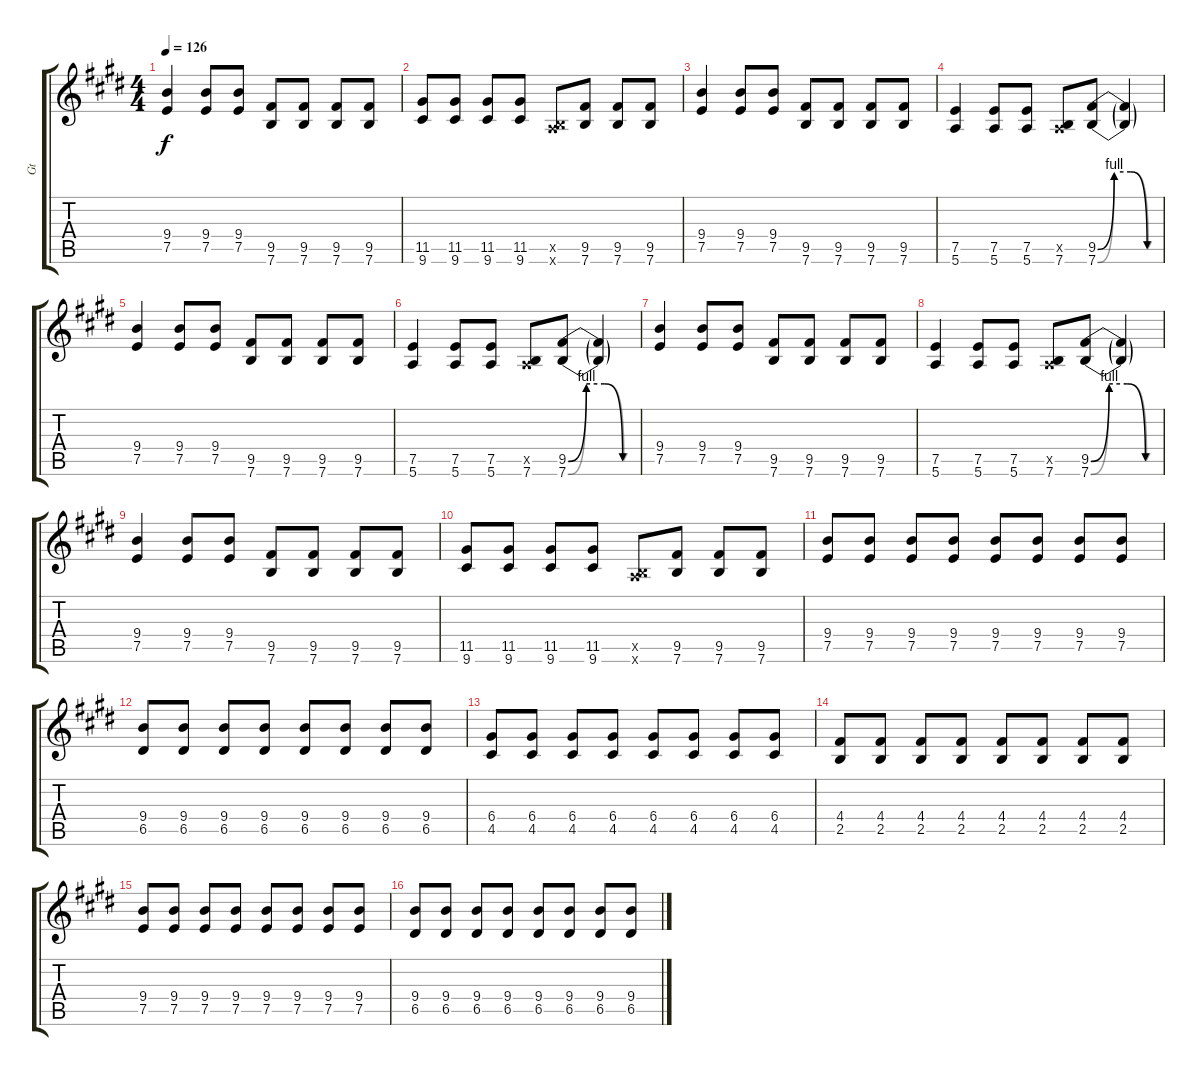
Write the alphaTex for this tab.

\track ("Gt" "Gt") {instrument electricguitarclean}
\staff {score tabs}
\tuning (E4 B3 G3 D3 A2 E2) {hide}
\ts (4 4)
\tempo 126
\clef g2
\ks e
(9.4 7.5).4{dy f} (9.4 7.5).8 (9.4 7.5).8 (9.5 7.6).8 (9.5 7.6).8 (9.5 7.6).8 (9.5 7.6).8 |
(11.5 9.6).8 (11.5 9.6).8 (11.5 9.6).8 (11.5 9.6).8 (0.5{x} 7.6{x}).8 (9.5 7.6).8 (9.5 7.6).8 (9.5 7.6).8 |
(9.4 7.5).4 (9.4 7.5).8 (9.4 7.5).8 (9.5 7.6).8 (9.5 7.6).8 (9.5 7.6).8 (9.5 7.6).8 |
(7.5 5.6).4 (7.5 5.6).8 (7.5 5.6).8 (0.5{x} 7.6).8 (9.5{be (custom 0 0 15 4 30 4 45 0 60 0)} 7.6{be (custom 0 0 15 4 30 4 46 0 60 0)}).8 (9.5{t} 7.6{t}).4 |
(9.4 7.5).4 (9.4 7.5).8 (9.4 7.5).8 (9.5 7.6).8 (9.5 7.6).8 (9.5 7.6).8 (9.5 7.6).8 |
(7.5 5.6).4 (7.5 5.6).8 (7.5 5.6).8 (0.5{x} 7.6).8 (9.5{be (custom 0 0 15 4 30 4 45 0 60 0)} 7.6{be (custom 0 0 15 4 30 4 46 0 60 0)}).8 (9.5{t} 7.6{t}).4 |
(9.4 7.5).4 (9.4 7.5).8 (9.4 7.5).8 (9.5 7.6).8 (9.5 7.6).8 (9.5 7.6).8 (9.5 7.6).8 |
(7.5 5.6).4 (7.5 5.6).8 (7.5 5.6).8 (0.5{x} 7.6).8 (9.5{be (custom 0 0 15 4 30 4 45 0 60 0)} 7.6{be (custom 0 0 15 4 30 4 46 0 60 0)}).8 (9.5{t} 7.6{t}).4 |
(9.4 7.5).4 (9.4 7.5).8 (9.4 7.5).8 (9.5 7.6).8 (9.5 7.6).8 (9.5 7.6).8 (9.5 7.6).8 |
(11.5 9.6).8 (11.5 9.6).8 (11.5 9.6).8 (11.5 9.6).8 (0.5{x} 7.6{x}).8 (9.5 7.6).8 (9.5 7.6).8 (9.5 7.6).8 |
(9.4 7.5).8 (9.4 7.5).8 (9.4 7.5).8 (9.4 7.5).8 (9.4 7.5).8 (9.4 7.5).8 (9.4 7.5).8 (9.4 7.5).8 |
(9.4 6.5).8 (9.4 6.5).8 (9.4 6.5).8 (9.4 6.5).8 (9.4 6.5).8 (9.4 6.5).8 (9.4 6.5).8 (9.4 6.5).8 |
(6.4 4.5).8 (6.4 4.5).8 (6.4 4.5).8 (6.4 4.5).8 (6.4 4.5).8 (6.4 4.5).8 (6.4 4.5).8 (6.4 4.5).8 |
(4.4 2.5).8 (4.4 2.5).8 (4.4 2.5).8 (4.4 2.5).8 (4.4 2.5).8 (4.4 2.5).8 (4.4 2.5).8 (4.4 2.5).8 |
(9.4 7.5).8 (9.4 7.5).8 (9.4 7.5).8 (9.4 7.5).8 (9.4 7.5).8 (9.4 7.5).8 (9.4 7.5).8 (9.4 7.5).8 |
(9.4 6.5).8 (9.4 6.5).8 (9.4 6.5).8 (9.4 6.5).8 (9.4 6.5).8 (9.4 6.5).8 (9.4 6.5).8 (9.4 6.5).8
